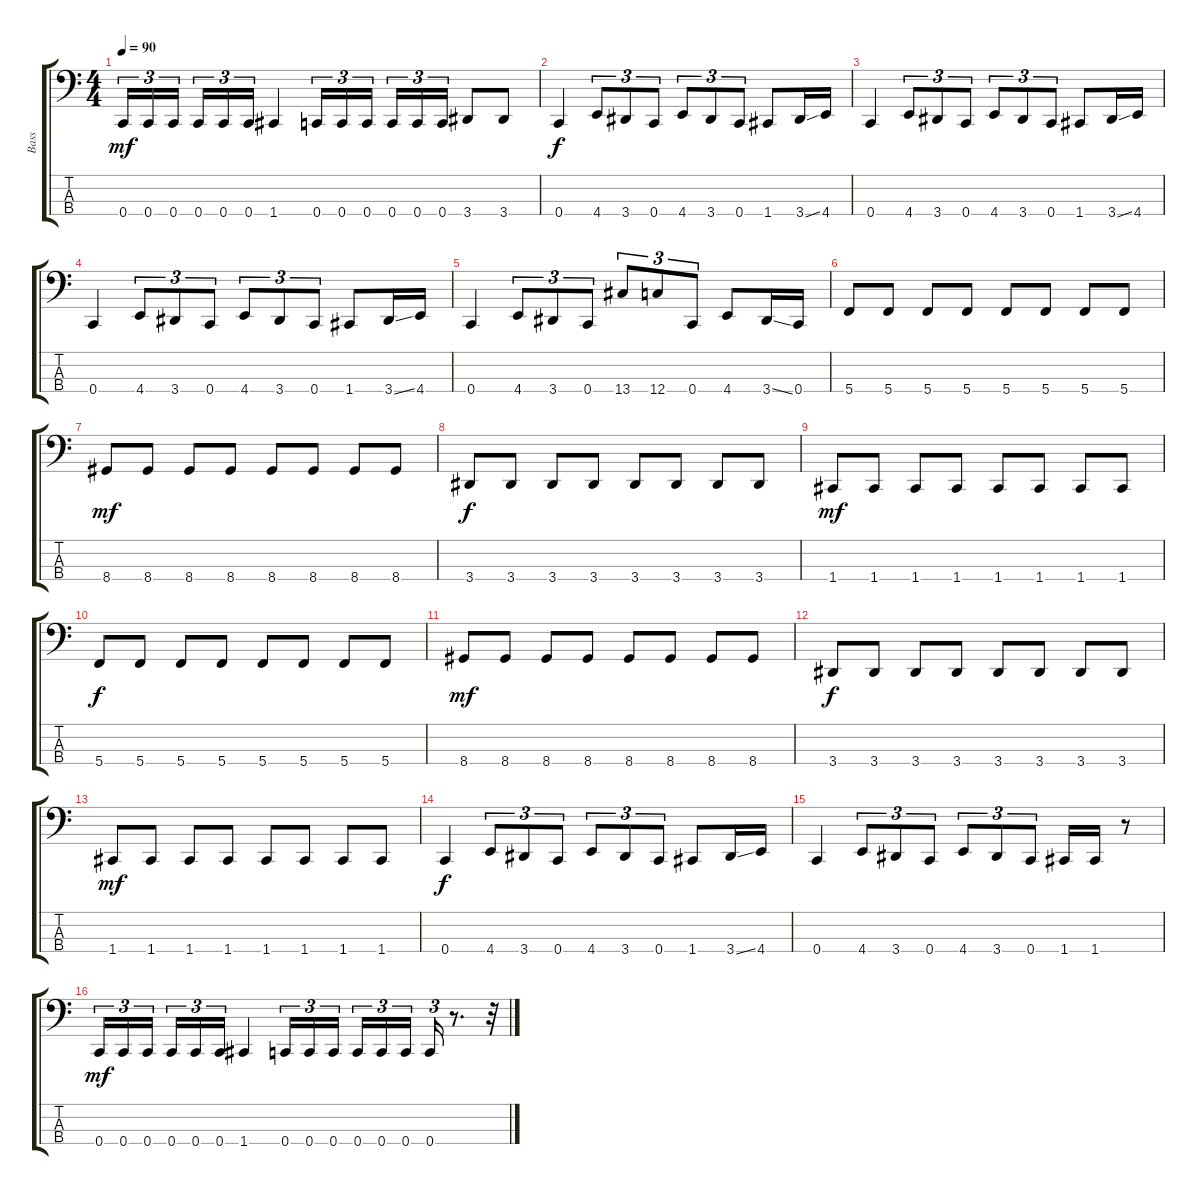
\track ("Bass" "Bass") {instrument electricbassfinger}
\staff {score tabs}
\tuning (F2 C2 G1 C1) {hide}
\ts (4 4)
\tempo 90
\clef f4
\ks c
0.4.16{tu (3 2) dy mf} 0.4.16{tu (3 2)} 0.4.16{tu (3 2)} 0.4.16{tu (3 2)} 0.4.16{tu (3 2)} 0.4.16{tu (3 2)} 1.4.4 0.4.16{tu (3 2)} 0.4.16{tu (3 2)} 0.4.16{tu (3 2)} 0.4.16{tu (3 2)} 0.4.16{tu (3 2)} 0.4.16{tu (3 2)} 3.4.8 3.4.8 |
0.4.4{dy f} 4.4.8{tu (3 2)} 3.4.8{tu (3 2)} 0.4.8{tu (3 2)} 4.4.8{tu (3 2)} 3.4.8{tu (3 2)} 0.4.8{tu (3 2)} 1.4.8 3.4{ss}.16 4.4.16 |
0.4.4 4.4.8{tu (3 2)} 3.4.8{tu (3 2)} 0.4.8{tu (3 2)} 4.4.8{tu (3 2)} 3.4.8{tu (3 2)} 0.4.8{tu (3 2)} 1.4.8 3.4{ss}.16 4.4.16 |
0.4.4 4.4.8{tu (3 2)} 3.4.8{tu (3 2)} 0.4.8{tu (3 2)} 4.4.8{tu (3 2)} 3.4.8{tu (3 2)} 0.4.8{tu (3 2)} 1.4.8 3.4{ss}.16 4.4.16 |
0.4.4 4.4.8{tu (3 2)} 3.4.8{tu (3 2)} 0.4.8{tu (3 2)} 13.4.8{tu (3 2)} 12.4.8{tu (3 2)} 0.4.8{tu (3 2)} 4.4.8 3.4{ss}.16 0.4.16 |
5.4.8 5.4.8 5.4.8 5.4.8 5.4.8 5.4.8 5.4.8 5.4.8 |
8.4.8{dy mf} 8.4.8 8.4.8 8.4.8 8.4.8 8.4.8 8.4.8 8.4.8 |
3.4.8{dy f} 3.4.8 3.4.8 3.4.8 3.4.8 3.4.8 3.4.8 3.4.8 |
1.4.8{dy mf} 1.4.8 1.4.8 1.4.8 1.4.8 1.4.8 1.4.8 1.4.8 |
5.4.8{dy f} 5.4.8 5.4.8 5.4.8 5.4.8 5.4.8 5.4.8 5.4.8 |
8.4.8{dy mf} 8.4.8 8.4.8 8.4.8 8.4.8 8.4.8 8.4.8 8.4.8 |
3.4.8{dy f} 3.4.8 3.4.8 3.4.8 3.4.8 3.4.8 3.4.8 3.4.8 |
1.4.8{dy mf} 1.4.8 1.4.8 1.4.8 1.4.8 1.4.8 1.4.8 1.4.8 |
0.4.4{dy f} 4.4.8{tu (3 2)} 3.4.8{tu (3 2)} 0.4.8{tu (3 2)} 4.4.8{tu (3 2)} 3.4.8{tu (3 2)} 0.4.8{tu (3 2)} 1.4.8 3.4{ss}.16 4.4.16 |
0.4.4 4.4.8{tu (3 2)} 3.4.8{tu (3 2)} 0.4.8{tu (3 2)} 4.4.8{tu (3 2)} 3.4.8{tu (3 2)} 0.4.8{tu (3 2)} 1.4.16 1.4.16 r.8 |
0.4.16{tu (3 2) dy mf} 0.4.16{tu (3 2)} 0.4.16{tu (3 2)} 0.4.16{tu (3 2)} 0.4.16{tu (3 2)} 0.4.16{tu (3 2)} 1.4.4 0.4.16{tu (3 2)} 0.4.16{tu (3 2)} 0.4.16{tu (3 2)} 0.4.16{tu (3 2)} 0.4.16{tu (3 2)} 0.4.16{tu (3 2)} 0.4.16{tu (3 2)} r.8{d} r.32{tu (3 2)}
